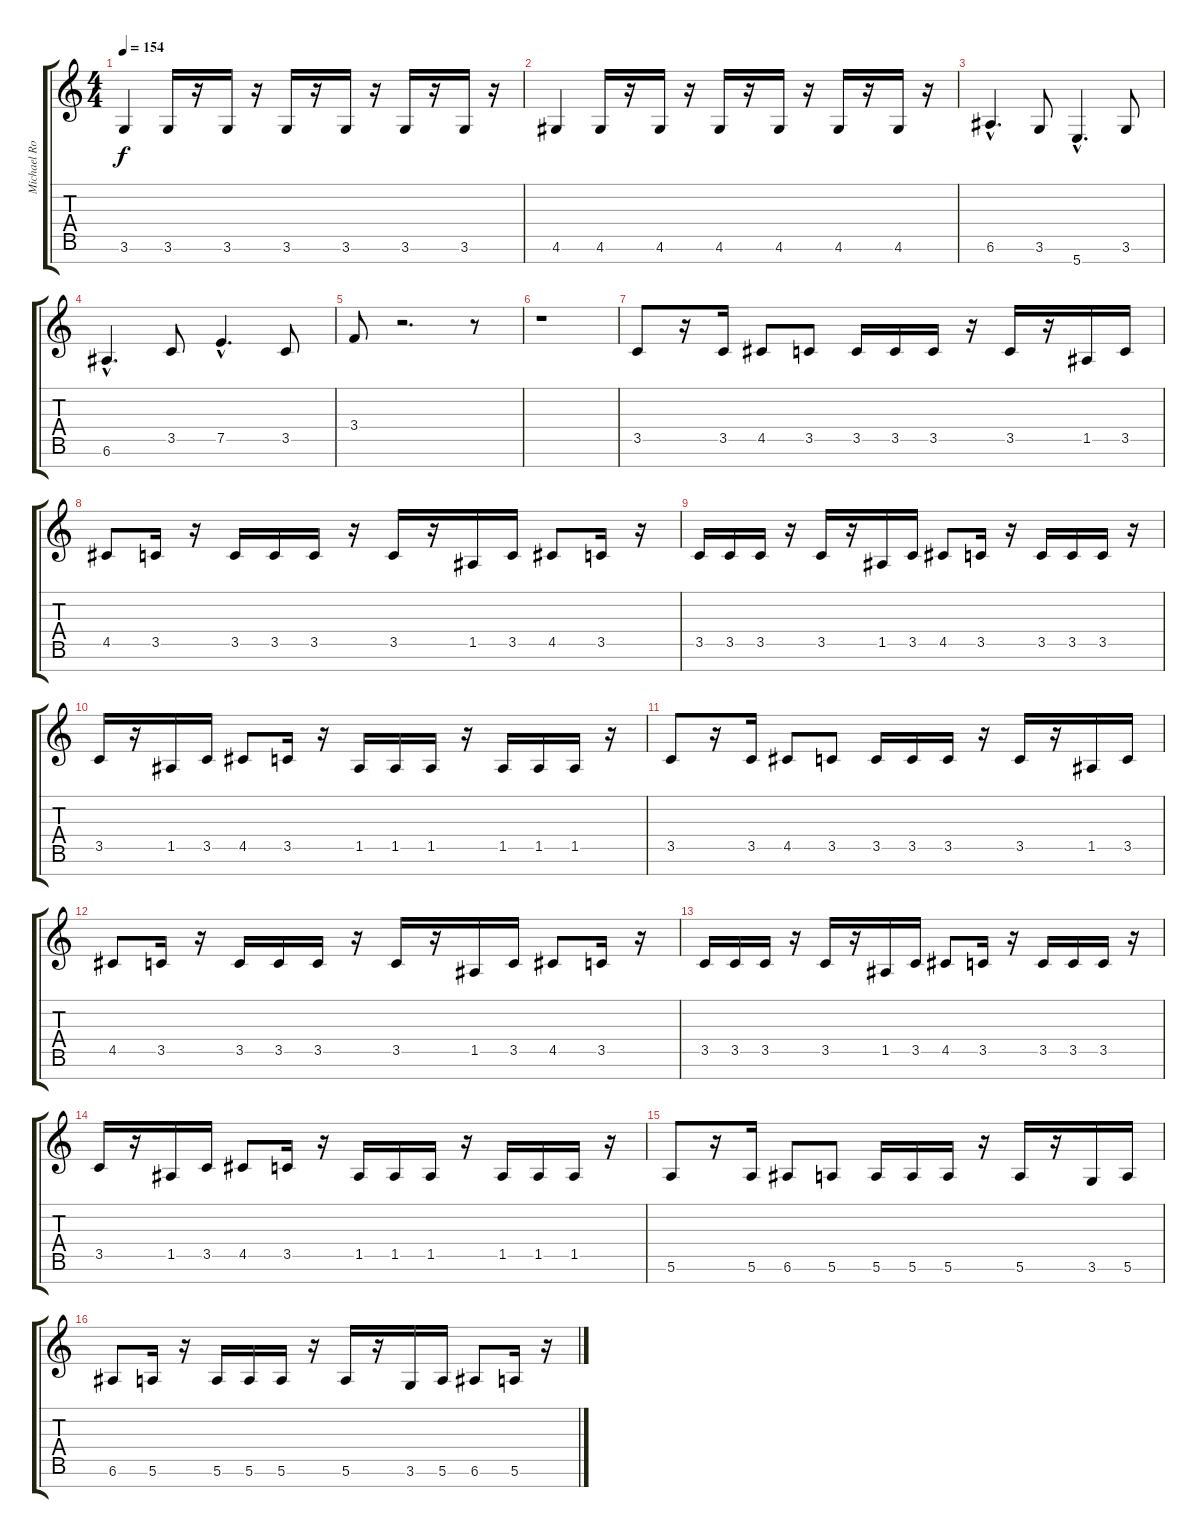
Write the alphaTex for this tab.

\track ("Michael Romeo" "Michael Ro") {instrument distortionguitar}
\staff {score tabs}
\tuning (E4 B3 G3 D3 A2 E2 B1) {hide}
\ts (4 4)
\tempo 154
\clef g2
\ks c
3.6.4{dy f} 3.6.16 r.16 3.6.16 r.16 3.6.16 r.16 3.6.16 r.16 3.6.16 r.16 3.6.16 r.16 |
4.6.4 4.6.16 r.16 4.6.16 r.16 4.6.16 r.16 4.6.16 r.16 4.6.16 r.16 4.6.16 r.16 |
6.6{hac}.4{d} 3.6.8 5.7{hac}.4{d} 3.6.8 |
6.6{hac}.4{d} 3.5.8 7.5{hac}.4{d} 3.5.8 |
3.4.8{volume 16 balance 8} r.2{d} r.8 |
r.1 |
3.5.8{volume 16 balance 8} r.16 3.5.16 4.5.8 3.5.8 3.5.16 3.5.16 3.5.16 r.16 3.5.16 r.16 1.5.16 3.5.16 |
4.5.8 3.5.16 r.16 3.5.16 3.5.16 3.5.16 r.16 3.5.16 r.16 1.5.16 3.5.16 4.5.8 3.5.16 r.16 |
3.5.16 3.5.16 3.5.16 r.16 3.5.16 r.16 1.5.16 3.5.16 4.5.8 3.5.16 r.16 3.5.16 3.5.16 3.5.16 r.16 |
3.5.16 r.16 1.5.16 3.5.16 4.5.8 3.5.16 r.16 1.5.16 1.5.16 1.5.16 r.16 1.5.16 1.5.16 1.5.16 r.16 |
3.5.8 r.16 3.5.16 4.5.8 3.5.8 3.5.16 3.5.16 3.5.16 r.16 3.5.16 r.16 1.5.16 3.5.16 |
4.5.8 3.5.16 r.16 3.5.16 3.5.16 3.5.16 r.16 3.5.16 r.16 1.5.16 3.5.16 4.5.8 3.5.16 r.16 |
3.5.16 3.5.16 3.5.16 r.16 3.5.16 r.16 1.5.16 3.5.16 4.5.8 3.5.16 r.16 3.5.16 3.5.16 3.5.16 r.16 |
3.5.16 r.16 1.5.16 3.5.16 4.5.8 3.5.16 r.16 1.5.16 1.5.16 1.5.16 r.16 1.5.16 1.5.16 1.5.16 r.16 |
5.6.8 r.16 5.6.16 6.6.8 5.6.8 5.6.16 5.6.16 5.6.16 r.16 5.6.16 r.16 3.6.16 5.6.16 |
6.6.8 5.6.16 r.16 5.6.16 5.6.16 5.6.16 r.16 5.6.16 r.16 3.6.16 5.6.16 6.6.8 5.6.16 r.16
